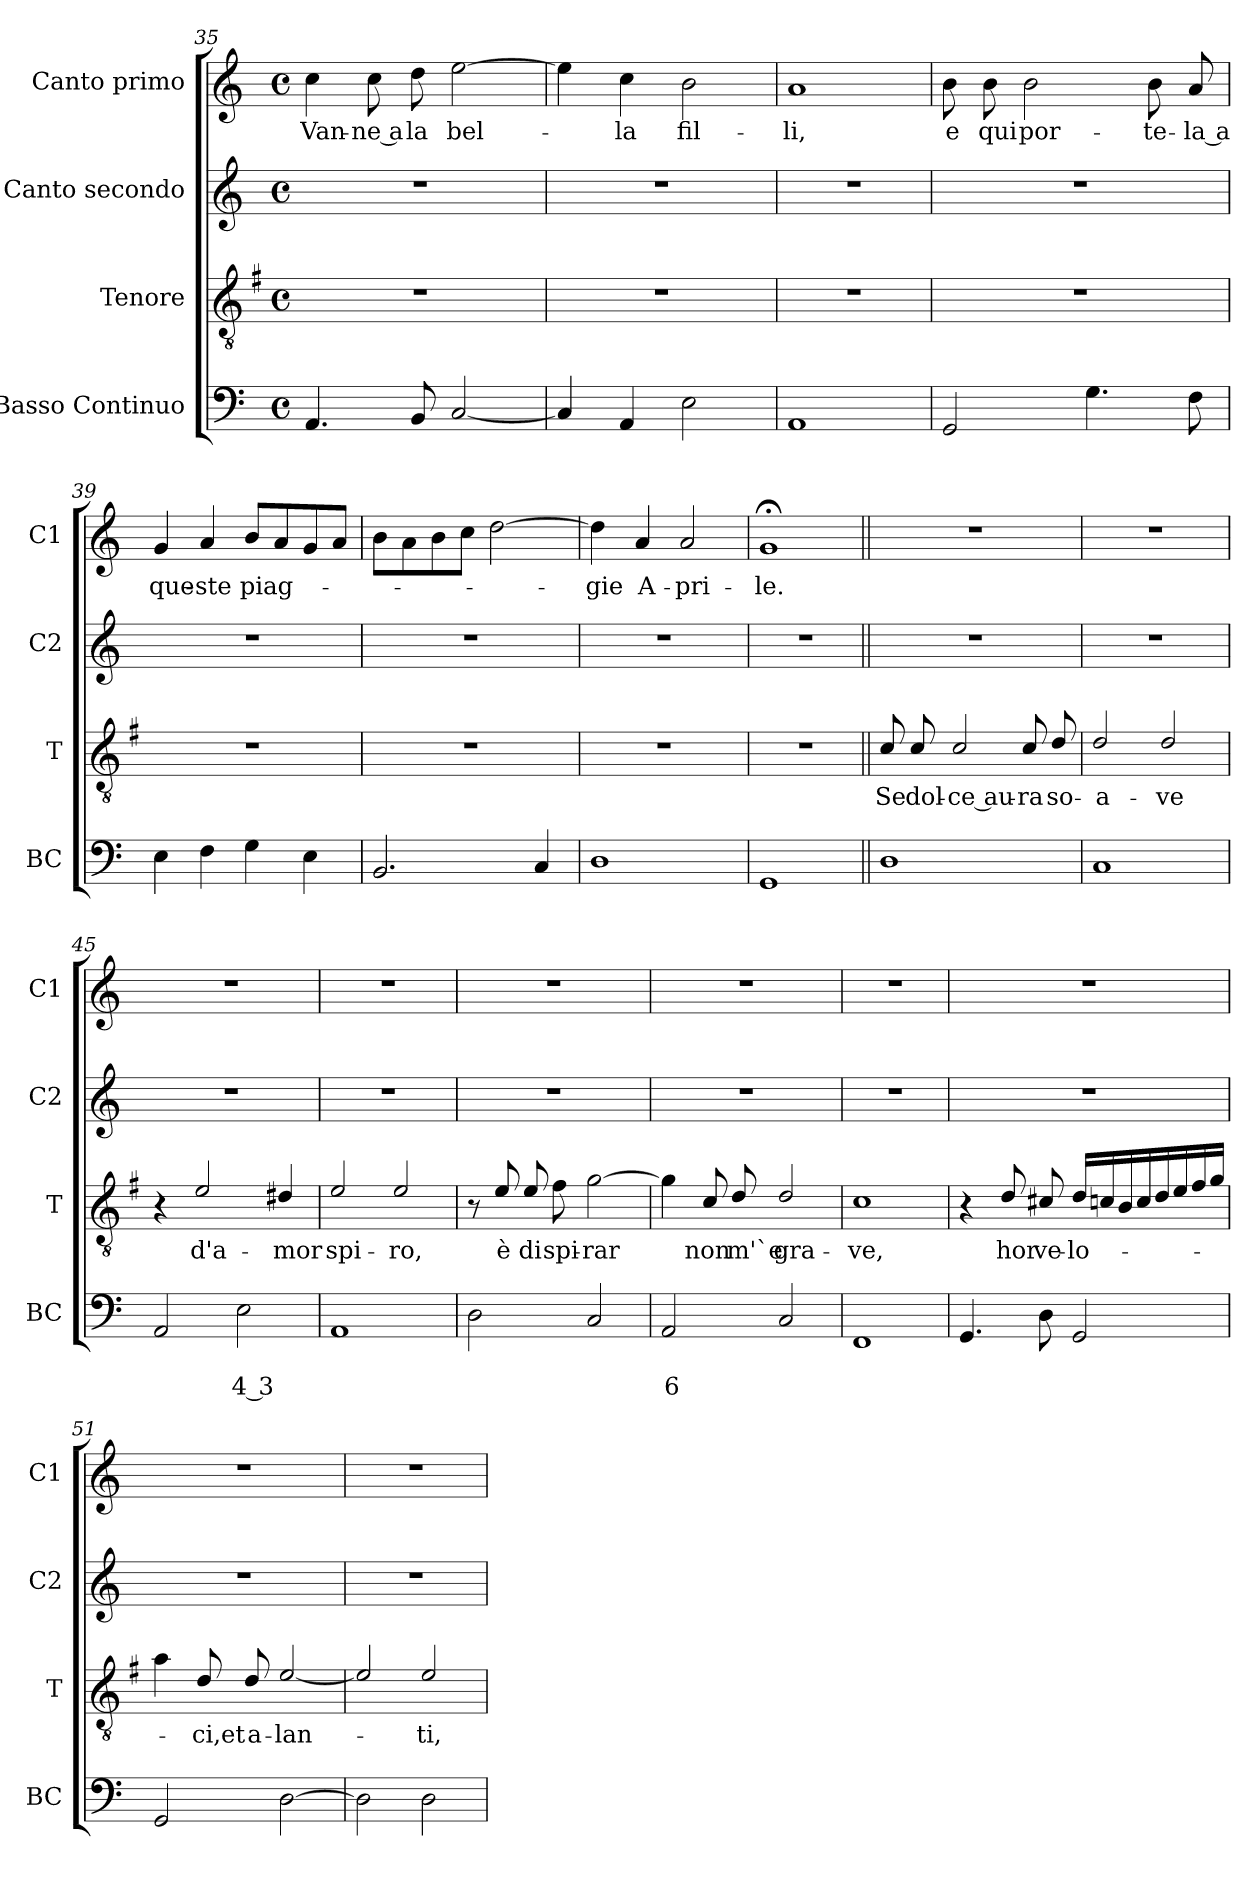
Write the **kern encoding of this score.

**kern	**text	**text	**kern	**text	**kern	**kern	**text
*part4	*part4	*part4	*part3	*part3	*part2	*part1	*part1
*staff4	*staff4	*staff4	*staff3	*staff3	*staff2	*staff1	*staff1
*I"Basso Continuo	*	*	*I"Tenore	*	*I"Canto secondo	*I"Canto primo	*
*I'BC	*	*	*I'T	*	*I'C2	*I'C1	*
!!LO:LB:g=z
*clefF4	*	*	*clefGv2	*	*clefG2	*clefG2	*
*	*	*	*ITrd4c7	*	*	*	*
*k[]	*	*	*k[]	*	*k[]	*k[]	*
*C:	*	*	*C:	*	*C:	*C:	*
*M4/4	*	*	*M4/4	*	*M4/4	*M4/4	*
*met(c)	*	*	*met(c)	*	*met(c)	*met(c)	*
=35	=35	=35	=35	=35	=35	=35	=35
!	!	!	!	!	!	!	!LO:LY:b
4.AA/	.	.	1r	.	1r	4cc\	Van-
!	!	!	!	!	!	!	!LO:LY:b
.	.	.	.	.	.	8cc\	-ne a
!	!	!	!	!	!	!	!LO:LY:b
8BB/	.	.	.	.	.	8dd\	la
!	!	!	!	!	!	!	!LO:LY:b
[2C/	.	.	.	.	.	[2ee\	bel-
=36	=36	=36	=36	=36	=36	=36	=36
4C/]	.	.	1r	.	1r	4ee\]	.
!	!	!	!	!	!	!	!LO:LY:b
4AA/	.	.	.	.	.	4cc\	-la
!	!	!	!	!	!	!	!LO:LY:b
2E\	.	.	.	.	.	2b\	fil-
=37	=37	=37	=37	=37	=37	=37	=37
!	!	!	!	!	!	!	!LO:LY:b
1AA	.	.	1r	.	1r	1a	-li,
=38	=38	=38	=38	=38	=38	=38	=38
!	!	!	!	!	!	!	!LO:LY:b
2GG/	.	.	1r	.	1r	8b\	e
!	!	!	!	!	!	!	!LO:LY:b
.	.	.	.	.	.	8b\	qui
!	!	!	!	!	!	!	!LO:LY:b
.	.	.	.	.	.	2b\	por-
4.G\	.	.	.	.	.	.	.
!	!	!	!	!	!	!	!LO:LY:b
.	.	.	.	.	.	8b\	-te-
!	!	!	!	!	!	!	!LO:LY:b
8F\	.	.	.	.	.	8a/	-la a
=39	=39	=39	=39	=39	=39	=39	=39
!	!	!	!	!	!	!	!LO:LY:b
4E\	.	.	1r	.	1r	4g/	que-
!	!	!	!	!	!	!	!LO:LY:b
4F\	.	.	.	.	.	4a/	-ste
!	!	!	!	!	!	!	!LO:LY:b
4G\	.	.	.	.	.	8b/L	piag-
.	.	.	.	.	.	8a/	.
4E\	.	.	.	.	.	8g/	.
.	.	.	.	.	.	8a/J	.
=40	=40	=40	=40	=40	=40	=40	=40
2.BB/	.	.	1r	.	1r	8b\L	.
.	.	.	.	.	.	8a\	.
.	.	.	.	.	.	8b\	.
.	.	.	.	.	.	8cc\J	.
.	.	.	.	.	.	[2dd\	.
4C/	.	.	.	.	.	.	.
=41	=41	=41	=41	=41	=41	=41	=41
!	!	!	!	!	!	!	!LO:LY:b
1D	.	.	1r	.	1r	4dd\]	-gie
!	!	!	!	!	!	!	!LO:LY:b
.	.	.	.	.	.	4a/	A-
!	!	!	!	!	!	!	!LO:LY:b
.	.	.	.	.	.	2a/	-pri-
=42	=42	=42	=42	=42	=42	=42	=42
!	!	!	!	!	!	!	!LO:LY:b
1GG	.	.	1r	.	1r	1g;<	-le.
!!LO:LB:g=z
=43||	=43||	=43||	=43||	=43||	=43||	=43||	=43||
!	!	!	!	!LO:LY:b	!	!	!
1D	.	.	8F/	Se	1r	1r	.
!	!	!	!	!LO:LY:b	!	!	!
.	.	.	8F/	dol-	.	.	.
!	!	!	!	!LO:LY:b	!	!	!
.	.	.	2F/	-ce au-	.	.	.
!	!	!	!	!LO:LY:b	!	!	!
.	.	.	8F/	-ra	.	.	.
!	!	!	!	!LO:LY:b	!	!	!
.	.	.	8G/	so-	.	.	.
=44	=44	=44	=44	=44	=44	=44	=44
!	!	!	!	!LO:LY:b	!	!	!
1C	.	.	2G/	-a-	1r	1r	.
!	!	!	!	!LO:LY:b	!	!	!
.	.	.	2G/	-ve	.	.	.
=45	=45	=45	=45	=45	=45	=45	=45
2AA/	.	.	4r	.	1r	1r	.
!	!	!	!	!LO:LY:b	!	!	!
.	.	.	2A/	d'a-	.	.	.
!	!	!LO:LY:b	!	!	!	!	!
2E\	.	4 3	.	.	.	.	.
!	!	!	!	!LO:LY:b	!	!	!
.	.	.	4G#X/	-mor	.	.	.
=46	=46	=46	=46	=46	=46	=46	=46
!	!	!	!	!LO:LY:b	!	!	!
1AA	.	.	2A/	spi-	1r	1r	.
!	!	!	!	!LO:LY:b	!	!	!
.	.	.	2A/	-ro,	.	.	.
=47	=47	=47	=47	=47	=47	=47	=47
2D\	.	.	8r	.	1r	1r	.
!	!	!	!	!LO:LY:b	!	!	!
.	.	.	8A/	è	.	.	.
!	!	!	!	!LO:LY:b	!	!	!
.	.	.	8A/	di	.	.	.
!	!	!	!	!LO:LY:b	!	!	!
.	.	.	8B\	spi-	.	.	.
!	!	!	!	!LO:LY:b	!	!	!
2C/	.	.	[2c\	-rar	.	.	.
=48	=48	=48	=48	=48	=48	=48	=48
!	!	!LO:LY:b	!	!	!	!	!
2AA/	.	6	4c\]	.	1r	1r	.
!	!	!	!	!LO:LY:b	!	!	!
.	.	.	8F/	non	.	.	.
!	!	!	!	!LO:LY:b	!	!	!
.	.	.	8G/	m'`e	.	.	.
!	!	!	!	!LO:LY:b	!	!	!
2C/	.	.	2G/	gra-	.	.	.
=49	=49	=49	=49	=49	=49	=49	=49
!	!	!	!	!LO:LY:b	!	!	!
1FF	.	.	1F	-ve,	1r	1r	.
!!LO:LB:g=z
=50	=50	=50	=50	=50	=50	=50	=50
4.GG/	.	.	4r	.	1r	1r	.
!	!	!	!	!LO:LY:b	!	!	!
.	.	.	8G/	hor	.	.	.
!	!	!	!	!LO:LY:b	!	!	!
8D\	.	.	8F#X/	ve-	.	.	.
!	!	!	!	!LO:LY:b	!	!	!
2GG/	.	.	16G/LL	-lo-	.	.	.
.	.	.	16Fn/	.	.	.	.
.	.	.	16E/	.	.	.	.
.	.	.	16F/	.	.	.	.
.	.	.	16G/	.	.	.	.
.	.	.	16A/	.	.	.	.
.	.	.	16B/	.	.	.	.
.	.	.	16c/JJ	.	.	.	.
=51	=51	=51	=51	=51	=51	=51	=51
2GG/	.	.	4d\	.	1r	1r	.
!	!	!	!	!LO:LY:b	!	!	!
.	.	.	8G/	-ci,et	.	.	.
!	!	!	!	!LO:LY:b	!	!	!
.	.	.	8G/	a-	.	.	.
!	!	!	!	!LO:LY:b	!	!	!
[2D\	.	.	[2A/	-lan-	.	.	.
=52	=52	=52	=52	=52	=52	=52	=52
2D\]	.	.	2A/]	.	1r	1r	.
!	!	!	!	!LO:LY:b	!	!	!
2D\	.	.	2A/	-ti,	.	.	.
=	=	=	=	=	=	=	=
*-	*-	*-	*-	*-	*-	*-	*-
